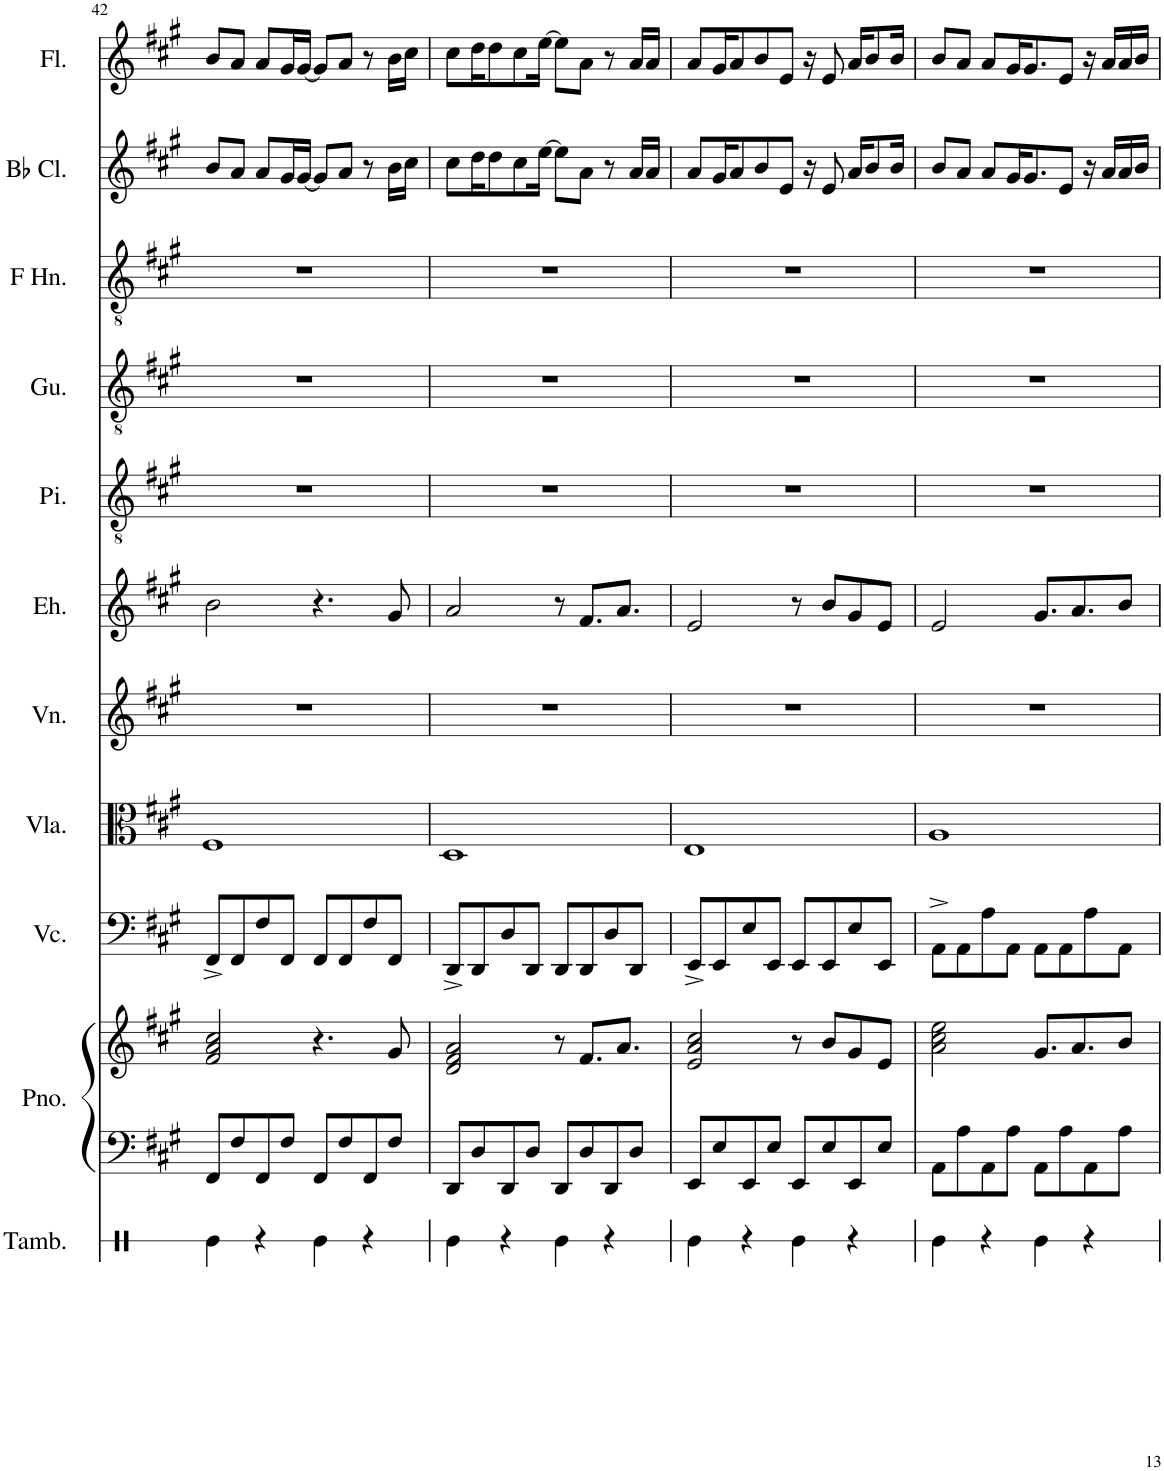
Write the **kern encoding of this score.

**kern	**kern	**kern	**kern	**kern	**kern	**kern	**kern	**kern	**kern	**kern	**kern
*part11	*part10	*part10	*part9	*part8	*part7	*part6	*part5	*part4	*part3	*part2	*part1
*staff12	*staff11	*staff10	*staff9	*staff8	*staff7	*staff6	*staff5	*staff4	*staff3	*staff2	*staff1
*I"Tambourine	*I"Piano	*	*I"Violoncello	*I"Viola	*I"Violin	*I"Erhu	*I"Pipa	*I"Guzheng	*I"Horn in F	*I"Bb Clarinet	*I"Flute
*I'Tamb.	*I'Pno.	*	*I'Vc.	*I'Vla.	*I'Vn.	*I'Eh.	*I'Pi.	*I'Gu.	*	*I'Bb Cl.	*I'Fl.
!!LO:PB:g=z
*clefX	*clefF4	*clefG2	*clefF4	*clefC3	*clefG2	*clefG2	*clefGv2	*clefGv2	*clefGv2	*clefG2	*clefG2
*	*	*	*	*	*	*	*	*	*ITrd4c7	*ITrd1c2	*
*k[]	*k[f#c#g#]	*k[f#c#g#]	*k[f#c#g#]	*k[f#c#g#]	*k[f#c#g#]	*k[f#c#g#]	*k[f#c#g#]	*k[f#c#g#]	*k[f#c#g#]	*k[f#c#g#]	*k[f#c#g#]
*M4/4	*M4/4	*M4/4	*M4/4	*M4/4	*M4/4	*M4/4	*M4/4	*M4/4	*M4/4	*M4/4	*M4/4
=42	=42	=42	=42	=42	=42	=42	=42	=42	=42	=42	=42
4Re\	8FF#/L	2f#/ 2a/ 2cc#/	8FF#^/L	1F#	1r	2b\	1r	1r	1r	8b/L	8b/L
.	8F#/	.	8FF#/	.	.	.	.	.	.	8a/J	8a/J
4r	8FF#/	.	8F#/	.	.	.	.	.	.	8a/L	8a/L
.	8F#/J	.	8FF#/J	.	.	.	.	.	.	16g#/L	16g#/L
.	.	.	.	.	.	.	.	.	.	[16g#/JJ	[16g#/JJ
4Re\	8FF#/L	4.r	8FF#/L	.	.	4.r	.	.	.	8g#/L]	8g#/L]
.	8F#/	.	8FF#/	.	.	.	.	.	.	8a/J	8a/J
4r	8FF#/	.	8F#/	.	.	.	.	.	.	8r	8r
.	8F#/J	8g#/	8FF#/J	.	.	8g#/	.	.	.	16b\LL	16b\LL
.	.	.	.	.	.	.	.	.	.	16cc#\JJ	16cc#\JJ
=43	=43	=43	=43	=43	=43	=43	=43	=43	=43	=43	=43
4Re\	8DD/L	2d/ 2f#/ 2a/	8DD^/L	1D	1r	2a/	1r	1r	1r	8cc#\L	8cc#\L
.	8D/	.	8DD/	.	.	.	.	.	.	16dd\K	16dd\K
.	.	.	.	.	.	.	.	.	.	8dd\	8dd\
4r	8DD/	.	8D/	.	.	.	.	.	.	.	.
.	.	.	.	.	.	.	.	.	.	8cc#\	8cc#\
.	8D/J	.	8DD/J	.	.	.	.	.	.	.	.
.	.	.	.	.	.	.	.	.	.	[16ee\Jk	[16ee\Jk
4Re\	8DD/L	8r	8DD/L	.	.	8r	.	.	.	8ee\L]	8ee\L]
.	8D/	8.f#/L	8DD/	.	.	8.f#/L	.	.	.	8a\J	8a\J
4r	8DD/	.	8D/	.	.	.	.	.	.	8r	8r
.	.	8.a/J	.	.	.	8.a/J	.	.	.	.	.
.	8D/J	.	8DD/J	.	.	.	.	.	.	16a/LL	16a/LL
.	.	.	.	.	.	.	.	.	.	16a/JJ	16a/JJ
=44	=44	=44	=44	=44	=44	=44	=44	=44	=44	=44	=44
4Re\	8EE/L	2e/ 2a/ 2cc#/	8EE^/L	1E	1r	2e/	1r	1r	1r	8a/L	8a/L
.	8E/	.	8EE/	.	.	.	.	.	.	16g#/K	16g#/K
.	.	.	.	.	.	.	.	.	.	8a/	8a/
4r	8EE/	.	8E/	.	.	.	.	.	.	.	.
.	.	.	.	.	.	.	.	.	.	8b/	8b/
.	8E/J	.	8EE/J	.	.	.	.	.	.	.	.
.	.	.	.	.	.	.	.	.	.	8e/J	8e/J
4Re\	8EE/L	8r	8EE/L	.	.	8r	.	.	.	.	.
.	.	.	.	.	.	.	.	.	.	16r	16r
.	8E/	8b/L	8EE/	.	.	8b/L	.	.	.	8e/	8e/
4r	8EE/	8g#/	8E/	.	.	8g#/	.	.	.	16a/KL	16a/KL
.	.	.	.	.	.	.	.	.	.	8b/	8b/
.	8E/J	8e/J	8EE/J	.	.	8e/J	.	.	.	.	.
.	.	.	.	.	.	.	.	.	.	16b/Jk	16b/Jk
=45	=45	=45	=45	=45	=45	=45	=45	=45	=45	=45	=45
4Re\	8AA\L	2a\ 2cc#\ 2ee\	8AA^\L	1A	1r	2e/	1r	1r	1r	8b/L	8b/L
.	8A\	.	8AA\	.	.	.	.	.	.	8a/J	8a/J
4r	8AA\	.	8A\	.	.	.	.	.	.	8a/L	8a/L
.	8A\J	.	8AA\J	.	.	.	.	.	.	16g#/K	16g#/K
.	.	.	.	.	.	.	.	.	.	8.g#/	8.g#/
4Re\	8AA\L	8.g#/L	8AA\L	.	.	8.g#/L	.	.	.	.	.
.	8A\	.	8AA\	.	.	.	.	.	.	8e/J	8e/J
.	.	8.a/	.	.	.	8.a/	.	.	.	.	.
4r	8AA\	.	8A\	.	.	.	.	.	.	16r	16r
.	.	.	.	.	.	.	.	.	.	16a/LL	16a/LL
.	8A\J	8b/J	8AA\J	.	.	8b/J	.	.	.	16a/	16a/
.	.	.	.	.	.	.	.	.	.	16b/JJ	16b/JJ
=	=	=	=	=	=	=	=	=	=	=	=
*-	*-	*-	*-	*-	*-	*-	*-	*-	*-	*-	*-
